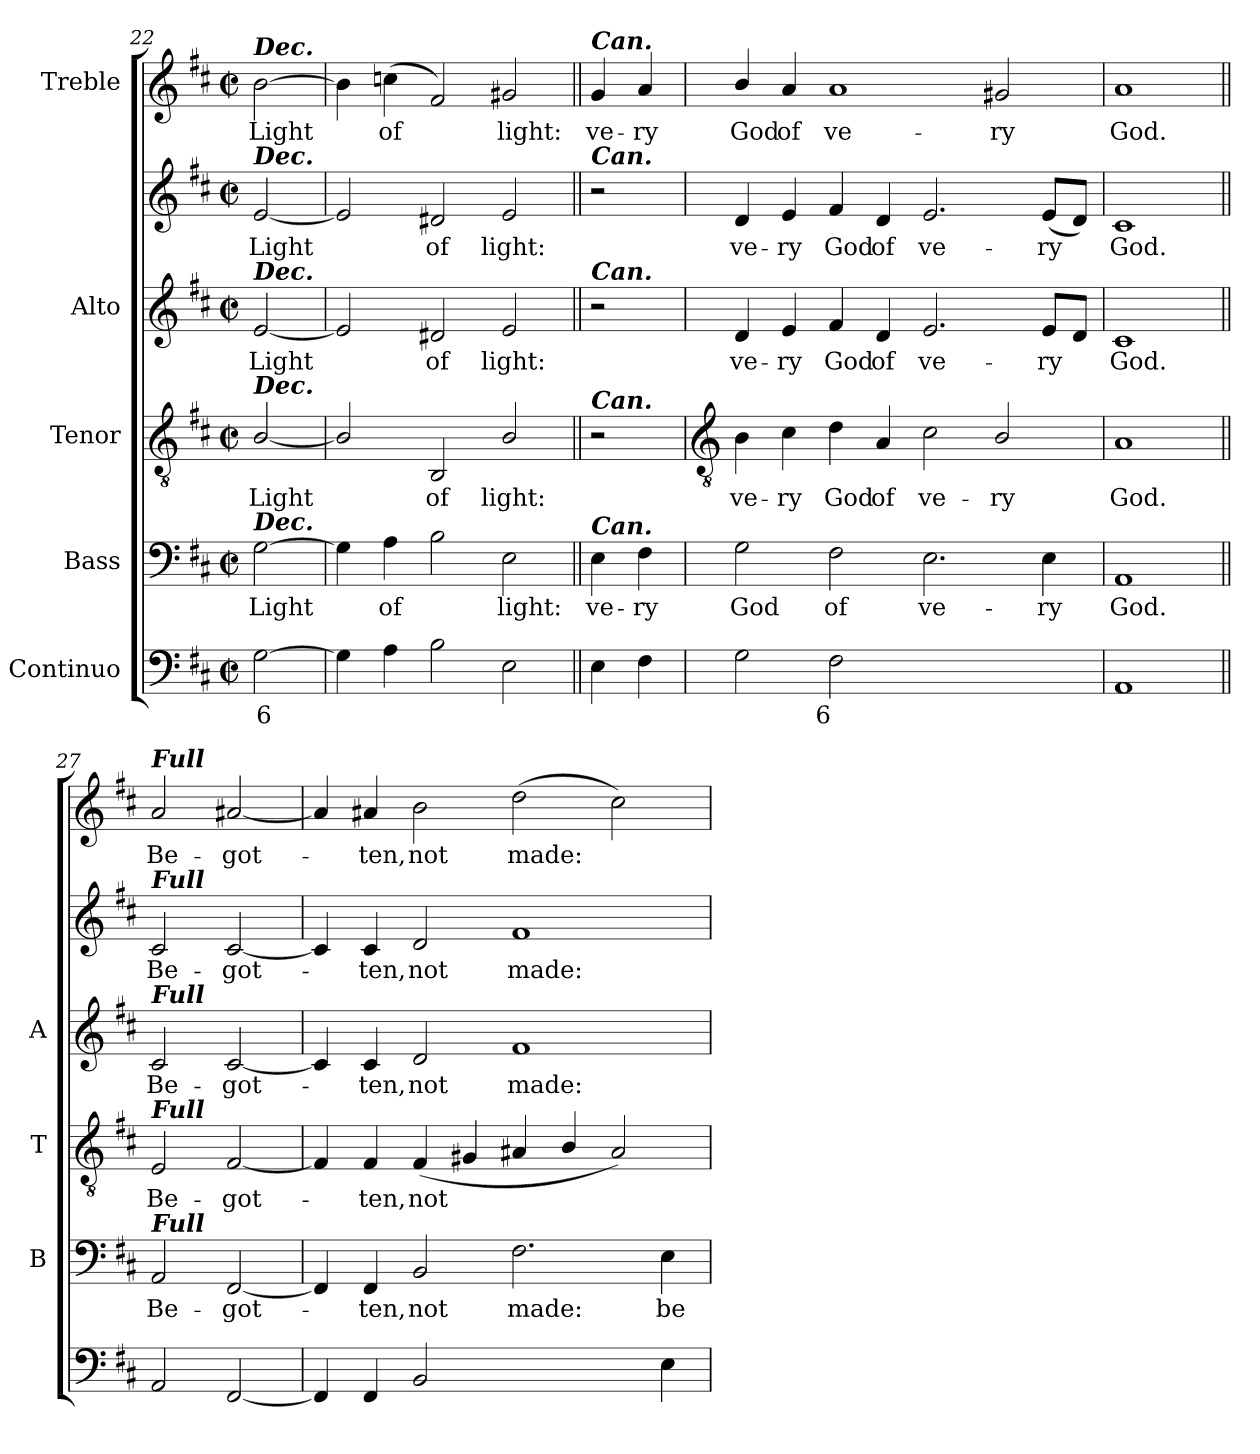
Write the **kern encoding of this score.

**kern	**text	**text	**kern	**text	**kern	**text	**kern	**text	**kern	**text	**kern	**text
*part5	*part5	*part5	*part4	*part4	*part3	*part3	*part2	*part2	*part2	*part2	*part1	*part1
*staff6	*staff6	*staff6	*staff5	*staff5	*staff4	*staff4	*staff3	*staff3	*staff2	*staff2	*staff1	*staff1
*I"Continuo	*	*	*I"Bass	*	*I"Tenor	*	*I"Alto	*	*	*	*I"Treble	*
*	*	*	*I'B	*	*I'T	*	*I'A	*	*	*	*	*
*clefF4	*	*	*clefF4	*	*clefGv2	*	*	*	*clefG2	*	*clefG2	*
*k[f#c#]	*	*	*k[f#c#]	*	*k[f#c#]	*	*k[f#c#]	*	*k[f#c#]	*	*k[f#c#]	*
*D:	*	*	*D:	*	*D:	*	*D:	*	*D:	*	*D:	*
*M4/2	*	*	*M4/2	*	*M4/2	*	*M4/2	*	*M4/2	*	*M4/2	*
*met(c|)	*	*	*met(c|)	*	*met(c|)	*	*met(c|)	*	*met(c|)	*	*met(c|)	*
=22	=22	=22	=22	=22	=22	=22	=22	=22	=22	=22	=22	=22
!	!	!	!	!	!	!	!	!	!	!	!LO:TX:a:Bi:t=Dec.	!
!	!	!	!	!	!	!	!	!	!LO:TX:a:Bi:t=Dec.	!	!	!
!	!	!	!	!	!	!	!LO:TX:a:Bi:t=Dec.	!	!	!	!	!
!	!	!	!	!	!LO:TX:a:Bi:t=Dec.	!	!	!	!	!	!	!
!	!	!	!LO:TX:a:Bi:t=Dec.	!	!	!	!	!	!	!	!	!
!	!LO:LY:b	!	!	!LO:LY:b	!	!LO:LY:b	!	!LO:LY:b	!	!LO:LY:b	!	!LO:LY:b
[2G	6	.	[2G	Light	[2B/	Light	[2e	Light	[2e	Light	[2b	Light
=23	=23	=23	=23	=23	=23	=23	=23	=23	=23	=23	=23	=23
4G]	.	.	4G]	.	2B/]	.	2e]	.	2e]	.	4b]	.
!	!	!	!	!LO:LY:b	!	!	!	!	!	!	!	!LO:LY:b
4A	.	.	4A	of	.	.	.	.	.	.	(4ccn	of
!	!	!	!	!	!	!LO:LY:b	!	!LO:LY:b	!	!LO:LY:b	!	!
2B	.	.	2B	.	2BB	of	2d#X	of	2d#X	of	2f#)	.
!	!	!	!	!LO:LY:b	!	!LO:LY:b	!	!LO:LY:b	!	!LO:LY:b	!	!LO:LY:b
2E	.	.	2E	light:	2B/	light:	2e	light:	2e	light:	2g#X	light:
=24||	=24||	=24||	=24||	=24||	=24||	=24||	=24||	=24||	=24||	=24||	=24||	=24||
!	!	!	!	!	!	!	!	!	!	!	!LO:TX:a:Bi:t=Can.	!
!	!	!	!	!	!	!	!	!	!LO:TX:a:Bi:t=Can.	!	!	!
!	!	!	!	!	!	!	!LO:TX:a:Bi:t=Can.	!	!	!	!	!
!	!	!	!	!	!LO:TX:a:Bi:t=Can.	!	!	!	!	!	!	!
!	!	!	!LO:TX:a:Bi:t=Can.	!	!	!	!	!	!	!	!	!
!	!	!	!	!LO:LY:b	!	!	!	!	!	!	!	!LO:LY:b
4E	.	.	4E	ve-	2r	.	2r	.	2r	.	4g	ve-
!	!	!	!	!LO:LY:b	!	!	!	!	!	!	!	!LO:LY:b
4F#	.	.	4F#	-ry	.	.	.	.	.	.	4a	-ry
!!LO:LB:g=z
=25	=25	=25	=25	=25	=25	=25	=25	=25	=25	=25	=25	=25
*	*	*	*	*	*clefGv2	*	*	*	*	*	*	*
!	!	!	!	!LO:LY:b	!	!LO:LY:b	!	!LO:LY:b	!	!LO:LY:b	!	!LO:LY:b
2G	.	.	2G	God	4B	ve-	4d	ve-	4d	ve-	4b/	God
!	!	!	!	!	!	!LO:LY:b	!	!LO:LY:b	!	!LO:LY:b	!	!LO:LY:b
.	.	.	.	.	4c#	-ry	4e	-ry	4e	-ry	4a	of
!	!LO:LY:b	!	!	!LO:LY:b	!	!LO:LY:b	!	!LO:LY:b	!	!LO:LY:b	!	!LO:LY:b
2F#	6	.	2F#	of	4d	God	4f#	God	4f#	God	1a	ve-
!	!	!	!	!	!	!LO:LY:b	!	!LO:LY:b	!	!LO:LY:b	!	!
.	.	.	.	.	4A	of	4d	of	4d	of	.	.
!	!LO:LY:b	!LO:LY:b	!	!LO:LY:b	!	!LO:LY:b	!	!LO:LY:b	!	!LO:LY:b	!	!
[2Eyy	6	4	2.E	ve-	2c#	ve-	2.e	ve-	2.e	ve-	.	.
!	!LO:LY:b	!LO:LY:b	!	!	!	!LO:LY:b	!	!	!	!	!	!LO:LY:b
2Eyy]	5	3	.	.	2B/	-ry	.	.	.	.	2g#X	-ry
!	!	!	!	!LO:LY:b	!	!	!	!LO:LY:b	!	!LO:LY:b	!	!
.	.	.	4E	-ry	.	.	8eL	-ry	(<8eL	-ry	.	.
.	.	.	.	.	.	.	8dJ	.	8dJ)	.	.	.
=26	=26	=26	=26	=26	=26	=26	=26	=26	=26	=26	=26	=26
!	!	!	!	!LO:LY:b	!	!LO:LY:b	!	!LO:LY:b	!	!LO:LY:b	!	!LO:LY:b
1AA	.	.	1AA	God.	1A	God.	1c#	God.	1c#	God.	1a	God.
=27||	=27||	=27||	=27||	=27||	=27||	=27||	=27||	=27||	=27||	=27||	=27||	=27||
!	!	!	!	!	!	!	!	!	!	!	!LO:TX:a:Bi:t=Full	!
!	!	!	!	!	!	!	!	!	!LO:TX:a:Bi:t=Full	!	!	!
!	!	!	!	!	!	!	!LO:TX:a:Bi:t=Full	!	!	!	!	!
!	!	!	!	!	!LO:TX:a:Bi:t=Full	!	!	!	!	!	!	!
!	!	!	!LO:TX:a:Bi:t=Full	!	!	!	!	!	!	!	!	!
!	!	!	!	!LO:LY:b	!	!LO:LY:b	!	!LO:LY:b	!	!LO:LY:b	!	!LO:LY:b
2AA	.	.	2AA	Be-	2E	Be-	2c#	Be-	2c#	Be-	2a	Be-
!	!	!	!	!LO:LY:b	!	!LO:LY:b	!	!LO:LY:b	!	!LO:LY:b	!	!LO:LY:b
[2FF#	.	.	[2FF#	-got-	[2F#	-got-	[2c#	-got-	[2c#	-got-	[2a#X	-got-
=28	=28	=28	=28	=28	=28	=28	=28	=28	=28	=28	=28	=28
4FF#]	.	.	4FF#]	.	4F#]	.	4c#]	.	4c#]	.	4a#]	.
!	!	!	!	!LO:LY:b	!	!LO:LY:b	!	!LO:LY:b	!	!LO:LY:b	!	!LO:LY:b
4FF#	.	.	4FF#	ten,	4F#	ten,	4c#	ten,	4c#	ten,	4a#	ten,
!	!	!	!	!LO:LY:b	!	!LO:LY:b	!	!LO:LY:b	!	!LO:LY:b	!	!LO:LY:b
2BB	.	.	2BB	not	(<4F#	not	2d	not	2d	not	2b	not
.	.	.	.	.	4G#X	.	.	.	.	.	.	.
!	!LO:LY:b	!LO:LY:b	!	!LO:LY:b	!	!	!	!LO:LY:b	!	!LO:LY:b	!	!LO:LY:b
[2F#yy	6	3	2.F#	made:	4A#X	.	1f#	made:	1f#	made:	(>2dd	made:
.	.	.	.	.	4B/	.	.	.	.	.	.	.
!	!LO:LY:b	!	!	!	!	!	!	!	!	!	!	!
4F#yy]	5	.	.	.	2A#)	.	.	.	.	.	2cc#)	.
!	!	!	!	!LO:LY:b	!	!	!	!	!	!	!	!
4E	.	.	4E	be-	.	.	.	.	.	.	.	.
=	=	=	=	=	=	=	=	=	=	=	=	=
*-	*-	*-	*-	*-	*-	*-	*-	*-	*-	*-	*-	*-
